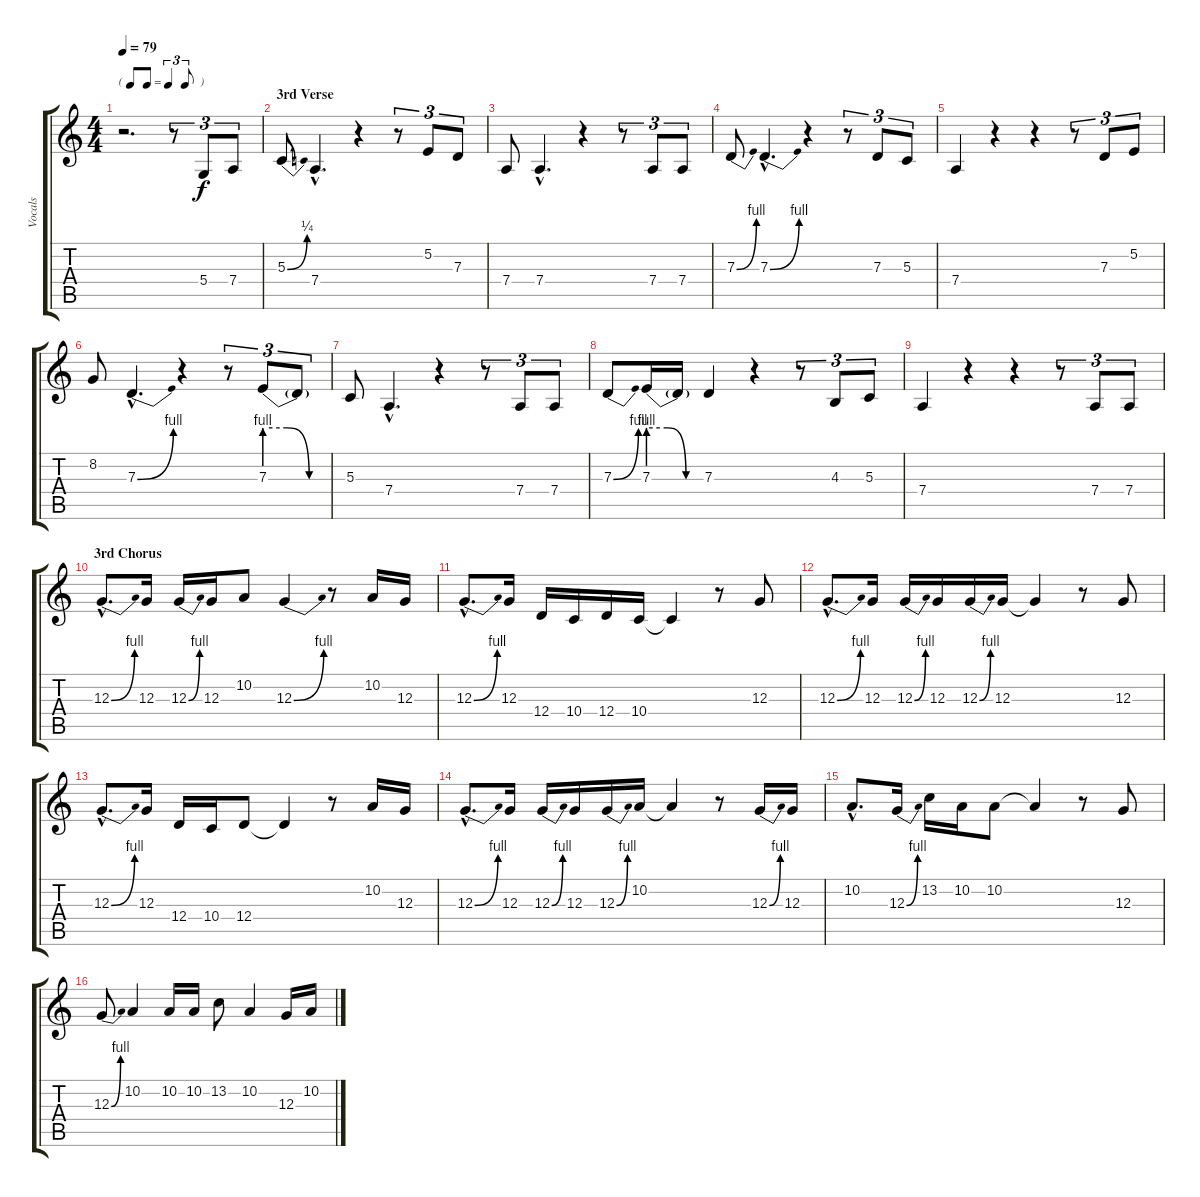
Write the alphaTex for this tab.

\track ("Vocals" "Vocals") {instrument lead6voice}
\staff {score tabs}
\tuning (E4 B3 G3 D3 A2 E2) {hide}
\ts (4 4)
\tf triplet8th
\tempo 79
\clef g2
\ks c
r.2{d dy f} r.8{tu (3 2)} 5.4.8{tu (3 2)} 7.4.8{tu (3 2)} |
\section ("" "3rd Verse")
5.3{be (bend 0 0 60 1)}.8 7.4{hac}.4{d} r.4 r.8{tu (3 2)} 5.2.8{tu (3 2)} 7.3.8{tu (3 2)} |
7.4.8 7.4{hac}.4{d} r.4 r.8{tu (3 2)} 7.4.8{tu (3 2)} 7.4.8{tu (3 2)} |
7.3{be (bend 0 0 60 4)}.8 7.3{be (bend 0 0 60 4) hac}.4{d} r.4 r.8{tu (3 2)} 7.3.8{tu (3 2)} 5.3.8{tu (3 2)} |
7.4.4 r.4 r.4 r.8{tu (3 2)} 7.3.8{tu (3 2)} 5.2.8{tu (3 2)} |
8.2.8 7.3{be (bend 0 0 60 4) hac}.4{d} r.4 r.8{tu (3 2)} 7.3{be (custom 0 4 20 4 40 0 60 0)}.8{tu (3 2)} 7.3{t}.8{tu (3 2)} |
5.3.8 7.4{hac}.4{d} r.4 r.8{tu (3 2)} 7.4.8{tu (3 2)} 7.4.8{tu (3 2)} |
7.3{be (bend 0 0 60 4)}.8 7.3{be (custom 0 4 20 4 40 0 60 0)}.16 7.3{t}.16 7.3.4 r.4 r.8{tu (3 2)} 4.3.8{tu (3 2)} 5.3.8{tu (3 2)} |
7.4.4 r.4 r.4 r.8{tu (3 2)} 7.4.8{tu (3 2)} 7.4.8{tu (3 2)} |
\section ("" "3rd Chorus")
12.3{be (bend 0 0 60 4) hac}.8{d} 12.3.16 12.3{be (bend 0 0 60 4)}.16 12.3.16 10.2.8 12.3{be (bend 0 0 60 4)}.4 r.8 10.2.16 12.3.16 |
12.3{be (bend 0 0 60 4) hac}.8{d} 12.3.16 12.4.16 10.4.16 12.4.16 10.4.16 10.4{t}.4 r.8 12.3.8 |
12.3{be (bend 0 0 60 4) hac}.8{d} 12.3.16 12.3{be (bend 0 0 60 4)}.16 12.3.16 12.3{be (bend 0 0 60 4)}.16 12.3.16 12.3{t}.4 r.8 12.3.8 |
12.3{be (bend 0 0 60 4) hac}.8{d} 12.3.16 12.4.16 10.4.16 12.4.8 12.4{t}.4 r.8 10.2.16 12.3.16 |
12.3{be (bend 0 0 60 4) hac}.8{d} 12.3.16 12.3{be (bend 0 0 60 4)}.16 12.3.16 12.3{be (bend 0 0 60 4)}.16 10.2.16 10.2{t}.4 r.8 12.3{be (bend 0 0 60 4)}.16 12.3.16 |
10.2{hac}.8{d} 12.3{be (bend 0 0 60 4)}.16 13.2.16 10.2.16 10.2.8 10.2{t}.4 r.8 12.3.8 |
12.3{be (bend 0 0 60 4)}.8 10.2.4 10.2.16 10.2.16 13.2.8 10.2.4 12.3.16 10.2.16
